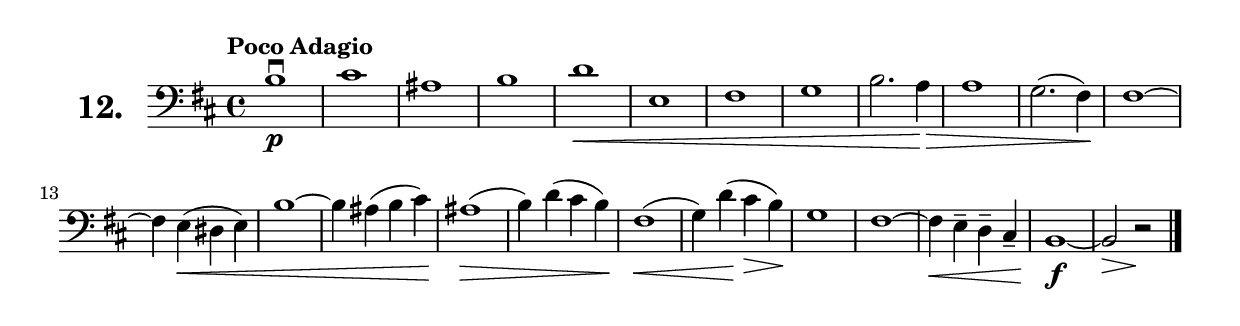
\version "2.18.2"

\score {
  \new StaffGroup = "" \with {
    instrumentName = \markup { \bold \huge { \larger "12." }}
  }
  <<
    \new Staff = "celloI"
    \relative c' {
      \clef bass
      \key b \minor
      \time 4/4
      \tempo "Poco Adagio"

      b1\downbow\p         | %01
      cis                  | %02
      ais                  | %03
      b                    | %04
      d\<                  | %05
      e,                   | %06
      fis                  | %07
      g                    | %08
      b2. a4\>             | %09
      a1                   | %10
      g2.( fis4)\!         | %11
      fis1~                | %12
      fis4 e(\< dis e)     | %13
      b'1~                 | %14
      b4 ais( b cis)       | %15
      ais1(\>\!            | %16
      b4) d( cis b)        | %17
      fis1(\<\!            | %18
      g4) d'(\! cis\> b)   | %19
      g1\!                 | %20
      fis~                 | %21
      fis4\< e-- d-- cis-- | %22
      b1~\f                | %23
      b2\> r\! \bar "|."   | %24

    }
  >>
  \layout {}
  \header {
    composer = "Sebastian Lee"
  }
}
